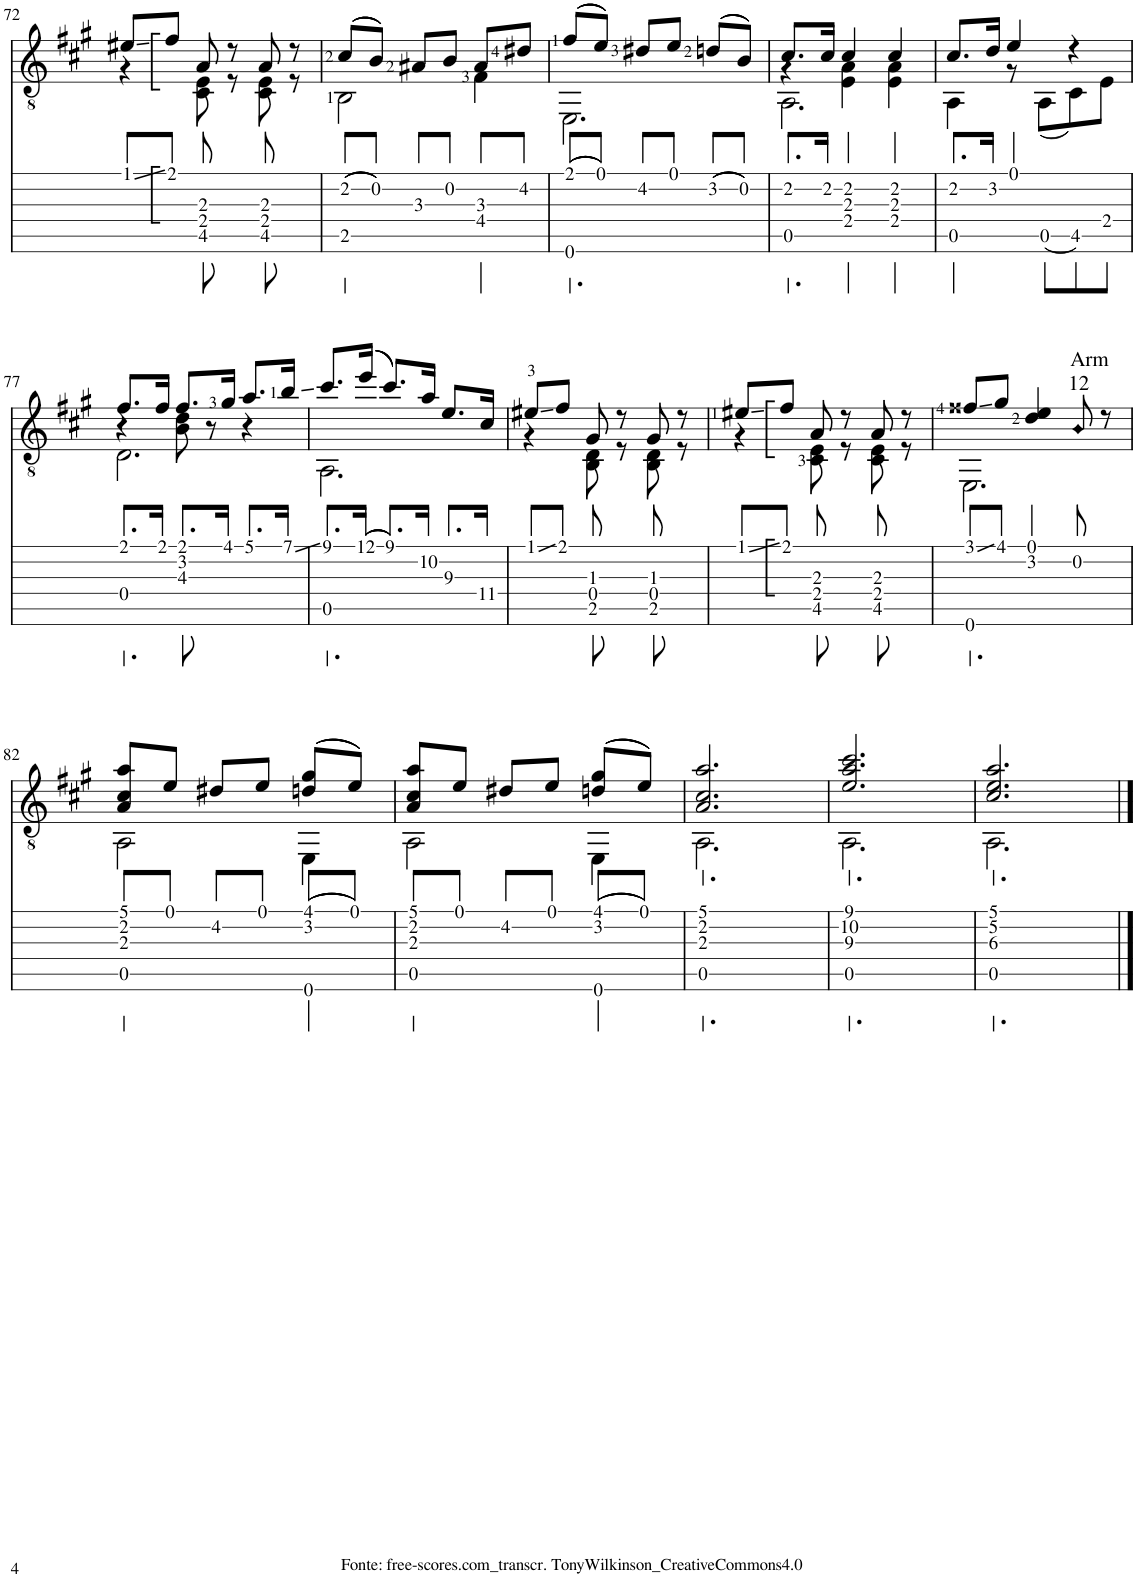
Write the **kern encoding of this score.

**kern	**kern
*part2	*part1
*staff2	*staff1
*I"Chitarra classica (Intavolatura)	*I"Guitar
!!LO:PB:g=z
*	*clefGv2
*k[f#c#g#]	*k[f#c#g#]
*M3/4	*M3/4
=72	=72
*^	*^
8e#X/L	4r	8e#X/L	4r
8f#/J	.	8f#/J	.
8A/	8C#\ 8E\	8A/	8C#\ 8E\
8r	8r	8r	8r
8A/	8C#\ 8E\	8A/	8C#\ 8E\
8r	8r	8r	8r
=73	=73	=73	=73
(((8c#/L	2BB\	(((8c#/L	2BB\
8B/J)))	.	8B/J)))	.
8A#X/L	.	8A#X/L	.
8B/J	.	8B/J	.
8A#/L	4F#\	8A#/L	4F#\
8d#X/J	.	8d#X/J	.
=74	=74	=74	=74
(((8f#/L	2.EE\	(((8f#/L	2.EE\
8e/J)))	.	8e/J)))	.
8d#X/L	.	8d#X/L	.
8e/J	.	8e/J	.
(((8dn/L	.	(((8dn/L	.
8B/J)))	.	8B/J)))	.
=75	=75	=75	=75
*	*^	*	*^
8.c#/L	4r	2.AA\	8.c#/L	4r	2.AA\
16c#/Jk	.	.	16c#/Jk	.	.
4c#/	4E\ 4A\	.	4c#/	4E\ 4A\	.
4c#/	4E\ 4A\	.	4c#/	4E\ 4A\	.
*	*v	*v	*	*	*
*	*	*	*v	*v
=76	=76	=76	=76
8.c#/L	4AA\	8.c#/L	4AA\
16d/Jk	.	16d/Jk	.
4e/	8r	4e/	8r
.	(8AA\L	.	(8AA\L
4r	8C#\)	4r	8C#\)
.	8E\J	.	8E\J
!!LO:LB:g=z
=77	=77	=77	=77
*	*^	*	*^
8.f#/L	4r	2.D\	8.f#/L	4r	2.D\
16f#/Jk	.	.	16f#/Jk	.	.
8.f#/L	8B\ 8d\	.	8.f#/L	8B\ 8d\	.
.	8r	.	.	8r	.
16g#/Jk	.	.	16g#/Jk	.	.
8.a/L	4r	.	8.a/L	4r	.
16b/Jk	.	.	16b/Jk	.	.
*	*v	*v	*	*	*
*	*	*	*v	*v
=78	=78	=78	=78
8.cc#/L	2.AA\	8.cc#/L	2.AA\
(((16ee/Jk	.	(((16ee/Jk	.
8.cc#/L)))	.	8.cc#/L)))	.
16a/Jk	.	16a/Jk	.
8.e/L	.	8.e/L	.
16c#/Jk	.	16c#/Jk	.
=79	=79	=79	=79
8e#X/L	4r	8e#X/L	4r
8f#/J	.	8f#/J	.
8G#/	8BB\ 8D\	8G#/	8BB\ 8D\
8r	8r	8r	8r
8G#/	8BB\ 8D\	8G#/	8BB\ 8D\
8r	8r	8r	8r
=80	=80	=80	=80
8e#X/L	4r	8e#X/L	4r
8f#/J	.	8f#/J	.
8A/	8C#\ 8E\	8A/	8C#\ 8E\
8r	8r	8r	8r
8A/	8C#\ 8E\	8A/	8C#\ 8E\
8r	8r	8r	8r
=81	=81	=81	=81
8f##X/L	2.EE\	8f##X/L	2.EE\
8g#/J	.	8g#/J	.
4d/ 4e/	.	4d/ 4e/	.
!	!	!LO:TX:a:t=Arm	!
!	!	!LO:TX:a:t=12	!
8B/	.	8B/	.
8r	.	8r	.
!!LO:LB:g=z	!!
=82	=82	=82	=82
8A/ 8c#/ 8a/L	2AA\	8A/ 8c#/ 8a/L	2AA\
8e/J	.	8e/J	.
8d#X/L	.	8d#X/L	.
8e/J	.	8e/J	.
(((8dn/ 8g#/L	4EE\	(((8dn/ 8g#/L	4EE\
8e/J)))	.	8e/J)))	.
=83	=83	=83	=83
8A/ 8c#/ 8a/L	2AA\	8A/ 8c#/ 8a/L	2AA\
8e/J	.	8e/J	.
8d#X/L	.	8d#X/L	.
8e/J	.	8e/J	.
(((8dn/ 8g#/L	4EE\	(((8dn/ 8g#/L	4EE\
8e/J)))	.	8e/J)))	.
=84	=84	=84	=84
2.A/ 2.c#/ 2.a/	2.AA\	2.A/ 2.c#/ 2.a/	2.AA\
=85	=85	=85	=85
2.e/ 2.a/ 2.cc#/	2.AA\	2.e/ 2.a/ 2.cc#/	2.AA\
=86	=86	=86	=86
2.c#/ 2.e/ 2.a/	2.AA\	2.c#/ 2.e/ 2.a/	2.AA\
*v	*v	*	*
*	*v	*v
==	==
*-	*-
